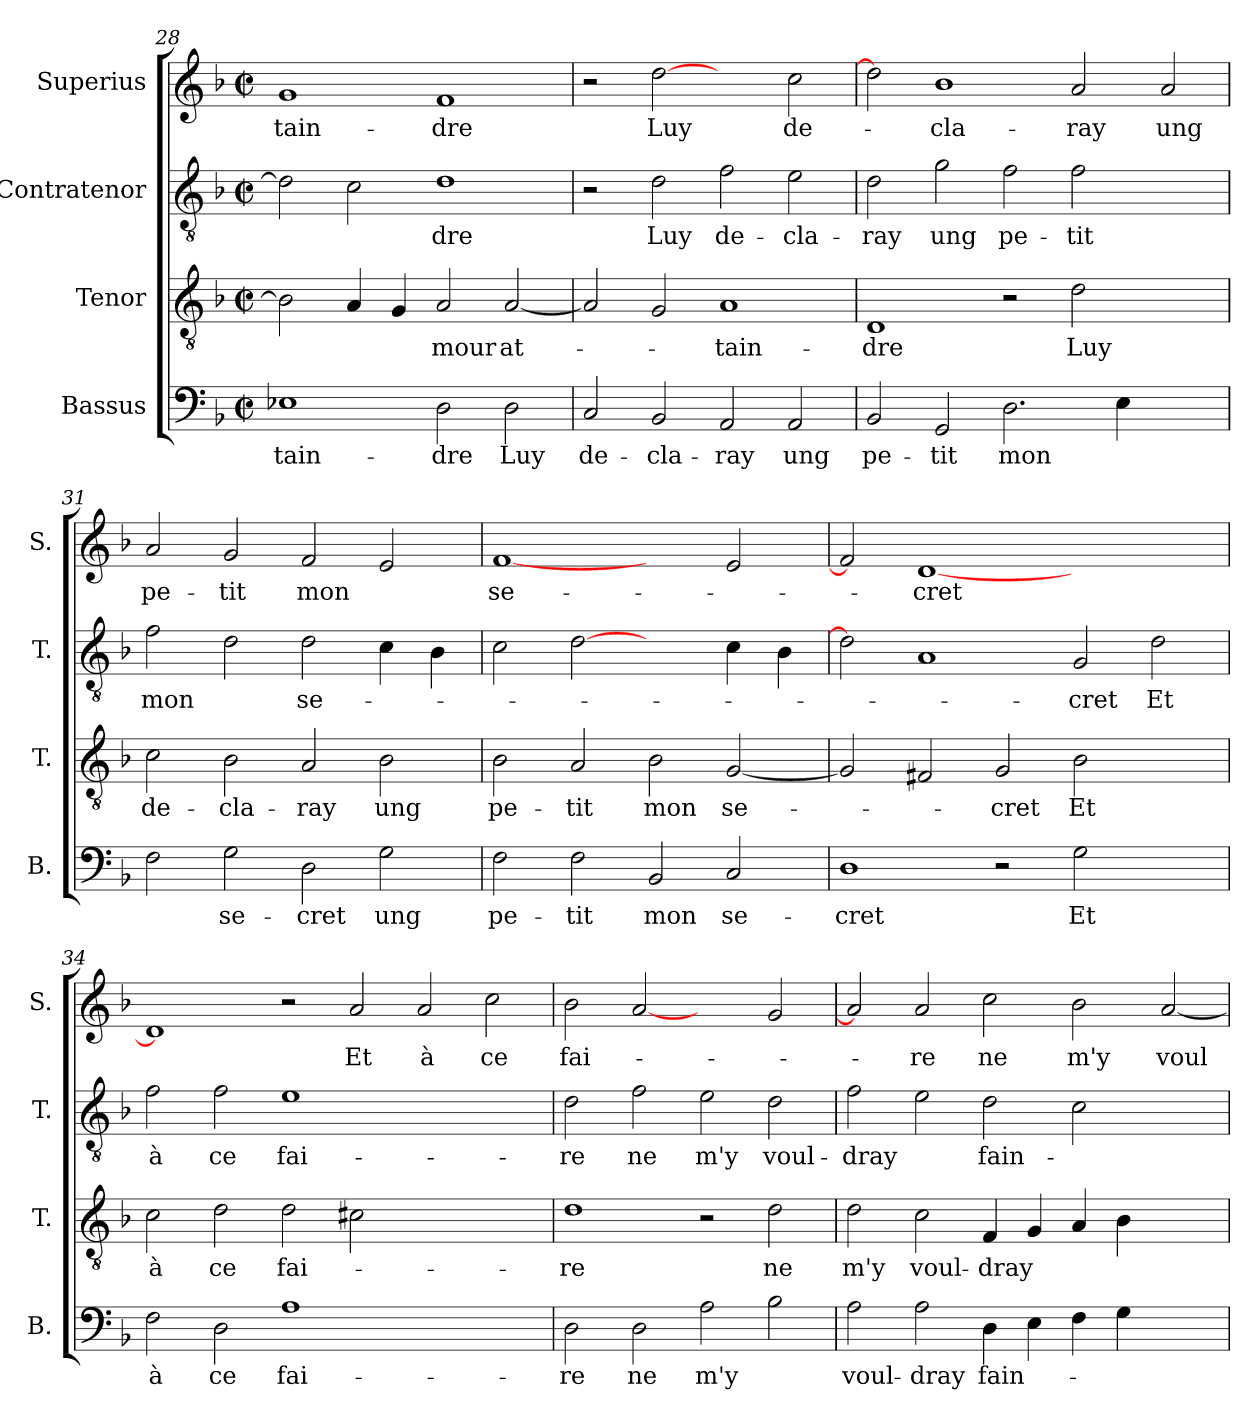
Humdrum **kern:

**kern	**text	**kern	**text	**kern	**text	**kern	**text
*part4	*part4	*part3	*part3	*part2	*part2	*part1	*part1
*staff4	*staff4	*staff3	*staff3	*staff2	*staff2	*staff1	*staff1
*I"Bassus	*	*I"Tenor	*	*I"Contratenor	*	*I"Superius	*
*I'B.	*	*I'T.	*	*I'T.	*	*I'S.	*
*clefF4	*	*clefGv2	*	*clefGv2	*	*clefG2	*
*k[b-]	*	*k[b-]	*	*k[b-]	*	*k[b-]	*
*F:	*	*F:	*	*F:	*	*F:	*
*M2/2	*	*M2/2	*	*M2/2	*	*M2/2	*
*met(c|)	*	*met(c|)	*	*met(c|)	*	*met(c|)	*
=28	=28	=28	=28	=28	=28	=28	=28
1E-X\	-tain-	2B-\]	.	2d\]	.	1g/	-tain-
.	.	4A/	.	2c\	.	.	.
.	.	4G/	.	.	.	.	.
2D\	-dre	2A/	-mour	1d\	-dre	1f/	-dre
2D\	Luy	[2A/	at-	.	.	.	.
=29	=29	=29	=29	=29	=29	=29	=29
2C/	de-	2A/]	.	2r	.	2r	.
2BB-/	-cla-	2G/	.	2d\	Luy	[2dd\	Luy
2AA/	-ray	1A/	-tain-	2f\	de-	2ryy	.
2AA/	ung	.	.	2e\	-cla-	2cc\	de-
=30	=30	=30	=30	=30	=30	=30	=30
2BB-/	pe-	1D/	-dre	2d\	-ray	2dd\]	.
2GG/	-tit	.	.	2g\	ung	1b-\	-cla-
2.D\	mon	2r	.	2f\	pe-	.	.
.	.	2d\	Luy	2f\	-tit	2a/	-ray
4E\	.	.	.	.	.	.	.
2ryy	.	2ryy	.	2ryy	.	2a/	ung
!!LO:PB:g=z
=31	=31	=31	=31	=31	=31	=31	=31
2F\	.	2c\	de-	2f\	mon	2a/	pe-
2G\	se-	2B-\	-cla-	2d\	.	2g/	-tit
2D\	-cret	2A/	-ray	2d\	se-	2f/	mon
2G\	ung	2B-\	ung	4c\	.	2e/	.
.	.	.	.	4B-\	.	.	.
=32	=32	=32	=32	=32	=32	=32	=32
2F\	pe-	2B-\	pe-	2c\	.	[1f/	se-
2F\	-tit	2A/	-tit	[2d\	.	.	.
2BB-/	mon	2B-\	mon	2ryy	.	2ryy	.
2C/	se-	[2G/	se-	4c\	.	2e/	.
.	.	.	.	4B-\	.	.	.
=33	=33	=33	=33	=33	=33	=33	=33
1D\	-cret	2G/]	.	2d\]	.	2f/]	.
.	.	2F#X/	.	1A/	.	[1d/	-cret
2r	.	2G/	-cret	.	.	.	.
2G\	Et	2B-\	Et	2G/	-cret	1ryy	.
2ryy	.	2ryy	.	2d\	Et	.	.
=34	=34	=34	=34	=34	=34	=34	=34
2F\	à	2c\	à	2f\	à	1d/]	.
2D\	ce	2d\	ce	2f\	ce	.	.
1A\	fai-	2d\	fai-	1e\	fai-	2r	.
.	.	2c#X\	.	.	.	2a/	Et
1ryy	.	1ryy	.	1ryy	.	2a/	à
.	.	.	.	.	.	2cc\	ce
=35	=35	=35	=35	=35	=35	=35	=35
2D\	-re	1d\	-re	2d\	-re	2b-\	fai-
2D\	ne	.	.	2f\	ne	[2a/	.
2A\	m'y	2r	.	2e\	m'y	2ryy	.
2B-\	.	2d\	ne	2d\	voul-	2g/	.
!!LO:LB:g=z
=36	=36	=36	=36	=36	=36	=36	=36
2A\	voul-	2d\	m'y	2f\	-dray	2a/]	.
2A\	-dray	2c\	voul-	2e\	.	2a/	-re
4D\	fain-	4F/	-dray	2d\	fain-	2cc\	ne
4E\	.	4G/	.	.	.	.	.
4F\	.	4A/	.	2c\	.	2b-\	m'y
4G\	.	4B-\	.	.	.	.	.
2ryy	.	2ryy	.	2ryy	.	[2a/	voul-
=	=	=	=	=	=	=	=
*-	*-	*-	*-	*-	*-	*-	*-
